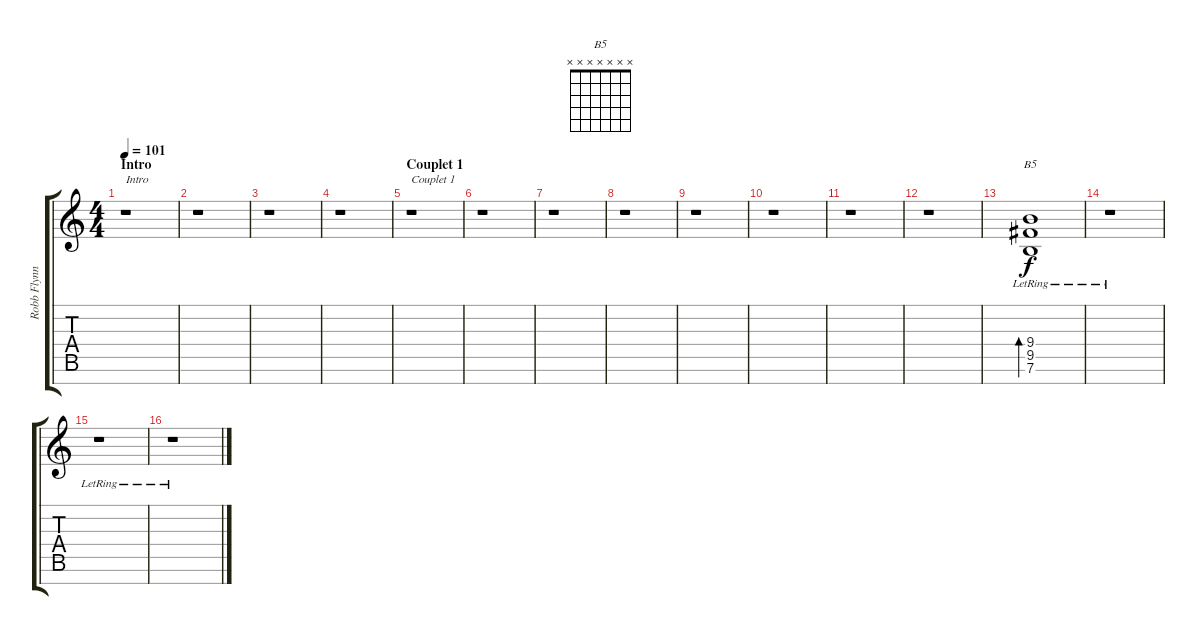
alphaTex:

\track ("Robb Flynn" "Robb Flynn") {instrument electricguitarclean}
\staff {score tabs}
\tuning (E4 B3 G3 D3 A2 E2 B1) {hide}
\chord ("B5" x x x x x x x) {firstfret 0}
\ts (4 4)
\section ("" "Intro")
\tempo 101
\tempo 93
\tempo 101
\clef g2
\ks c
r.1{txt "Intro" dy f instrument electricguitarclean} |
r.1 |
r.1 |
r.1 |
\section ("" "Couplet 1")
r.1{txt "Couplet 1"} |
r.1 |
r.1 |
r.1 |
r.1 |
r.1 |
r.1 |
r.1 |
(9.4 9.5 7.6{lr}).1{bd 480 ch "B5"} |
r.1 |
r.1 |
r.1
